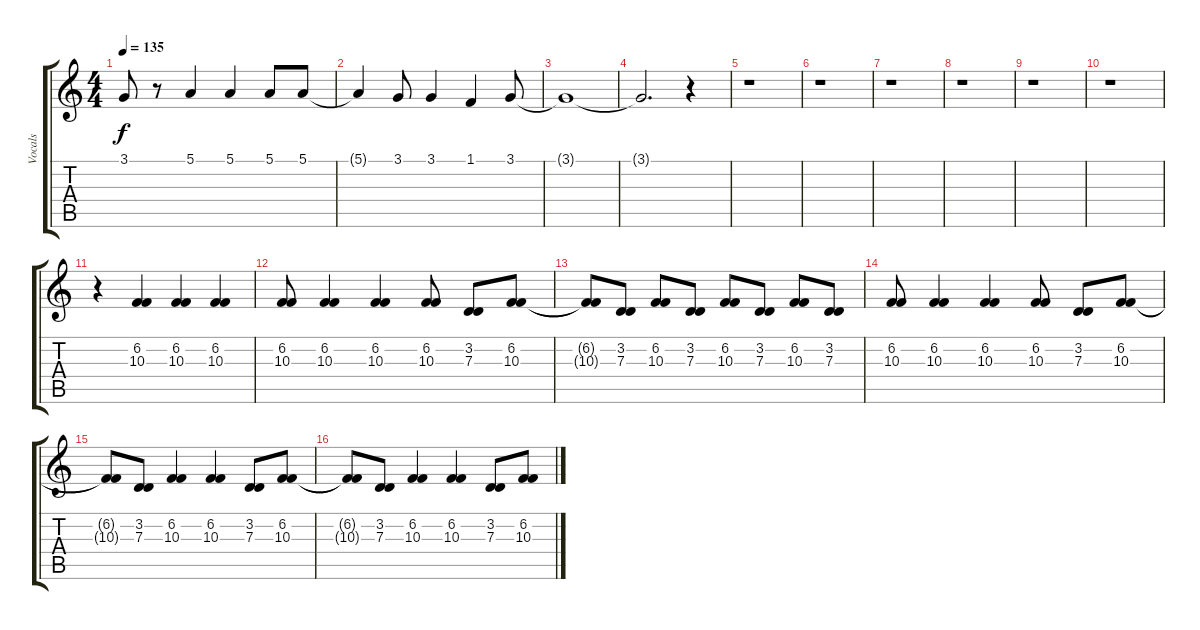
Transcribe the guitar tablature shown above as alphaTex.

\track ("Vocals" "Vocals") {instrument flute}
\staff {score tabs}
\tuning (E4 B3 G3 D3 A2 E2) {hide}
\ts (4 4)
\tempo 135
\clef g2
\ks c
3.1{t}.8{dy f} r.8 5.1.4 5.1.4 5.1.8 5.1.8 |
5.1{t}.4 3.1.8 3.1.4 1.1.4 3.1.8 |
3.1{t}.1 |
3.1{t}.2{d} r.4 |
r.1 |
r.1 |
r.1 |
r.1 |
r.1 |
r.1 |
r.4 (6.2 10.3).4 (6.2 10.3).4 (6.2 10.3).4 |
(6.2 10.3).8 (6.2 10.3).4 (6.2 10.3).4 (6.2 10.3).8 (3.2 7.3).8 (6.2 10.3).8 |
(6.2{t} 10.3{t}).8 (3.2 7.3).8 (6.2 10.3).8 (3.2 7.3).8 (6.2 10.3).8 (3.2 7.3).8 (6.2 10.3).8 (3.2 7.3).8 |
(6.2 10.3).8 (6.2 10.3).4 (6.2 10.3).4 (6.2 10.3).8 (3.2 7.3).8 (6.2 10.3).8 |
(6.2{t} 10.3{t}).8 (3.2 7.3).8 (6.2 10.3).4 (6.2 10.3).4 (3.2 7.3).8 (6.2 10.3).8 |
(6.2{t} 10.3{t}).8 (3.2 7.3).8 (6.2 10.3).4 (6.2 10.3).4 (3.2 7.3).8 (6.2 10.3).8
